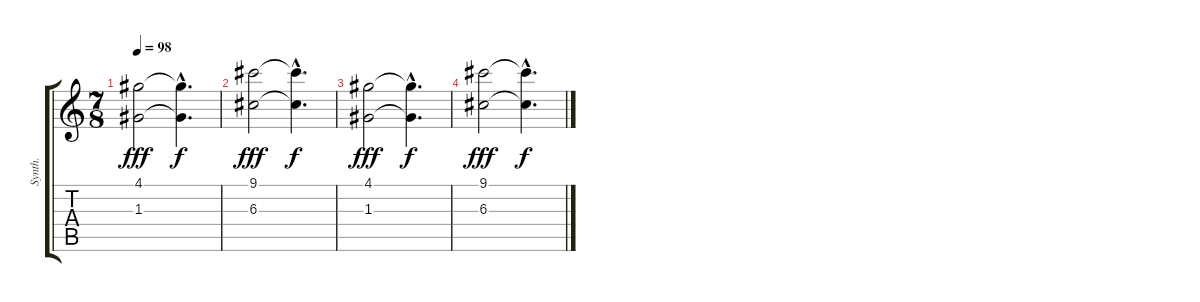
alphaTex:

\track ("Synth." "Synth.") {instrument lead1square}
\staff {score tabs}
\tuning (E5 B4 G4 D4 A3 E3) {hide}
\ts (7 8)
\tempo 98
\clef g2
\ks c
(4.1 1.3).2{dy fff volume 0} (4.1{hac t} 1.3{hac t}).4{d dy f} |
(9.1 6.3).2{dy fff} (9.1{hac t} 6.3{hac t}).4{d dy f} |
(4.1 1.3).2{dy fff} (4.1{hac t} 1.3{hac t}).4{d dy f} |
(9.1 6.3).2{dy fff} (9.1{hac t} 6.3{hac t}).4{d dy f}
